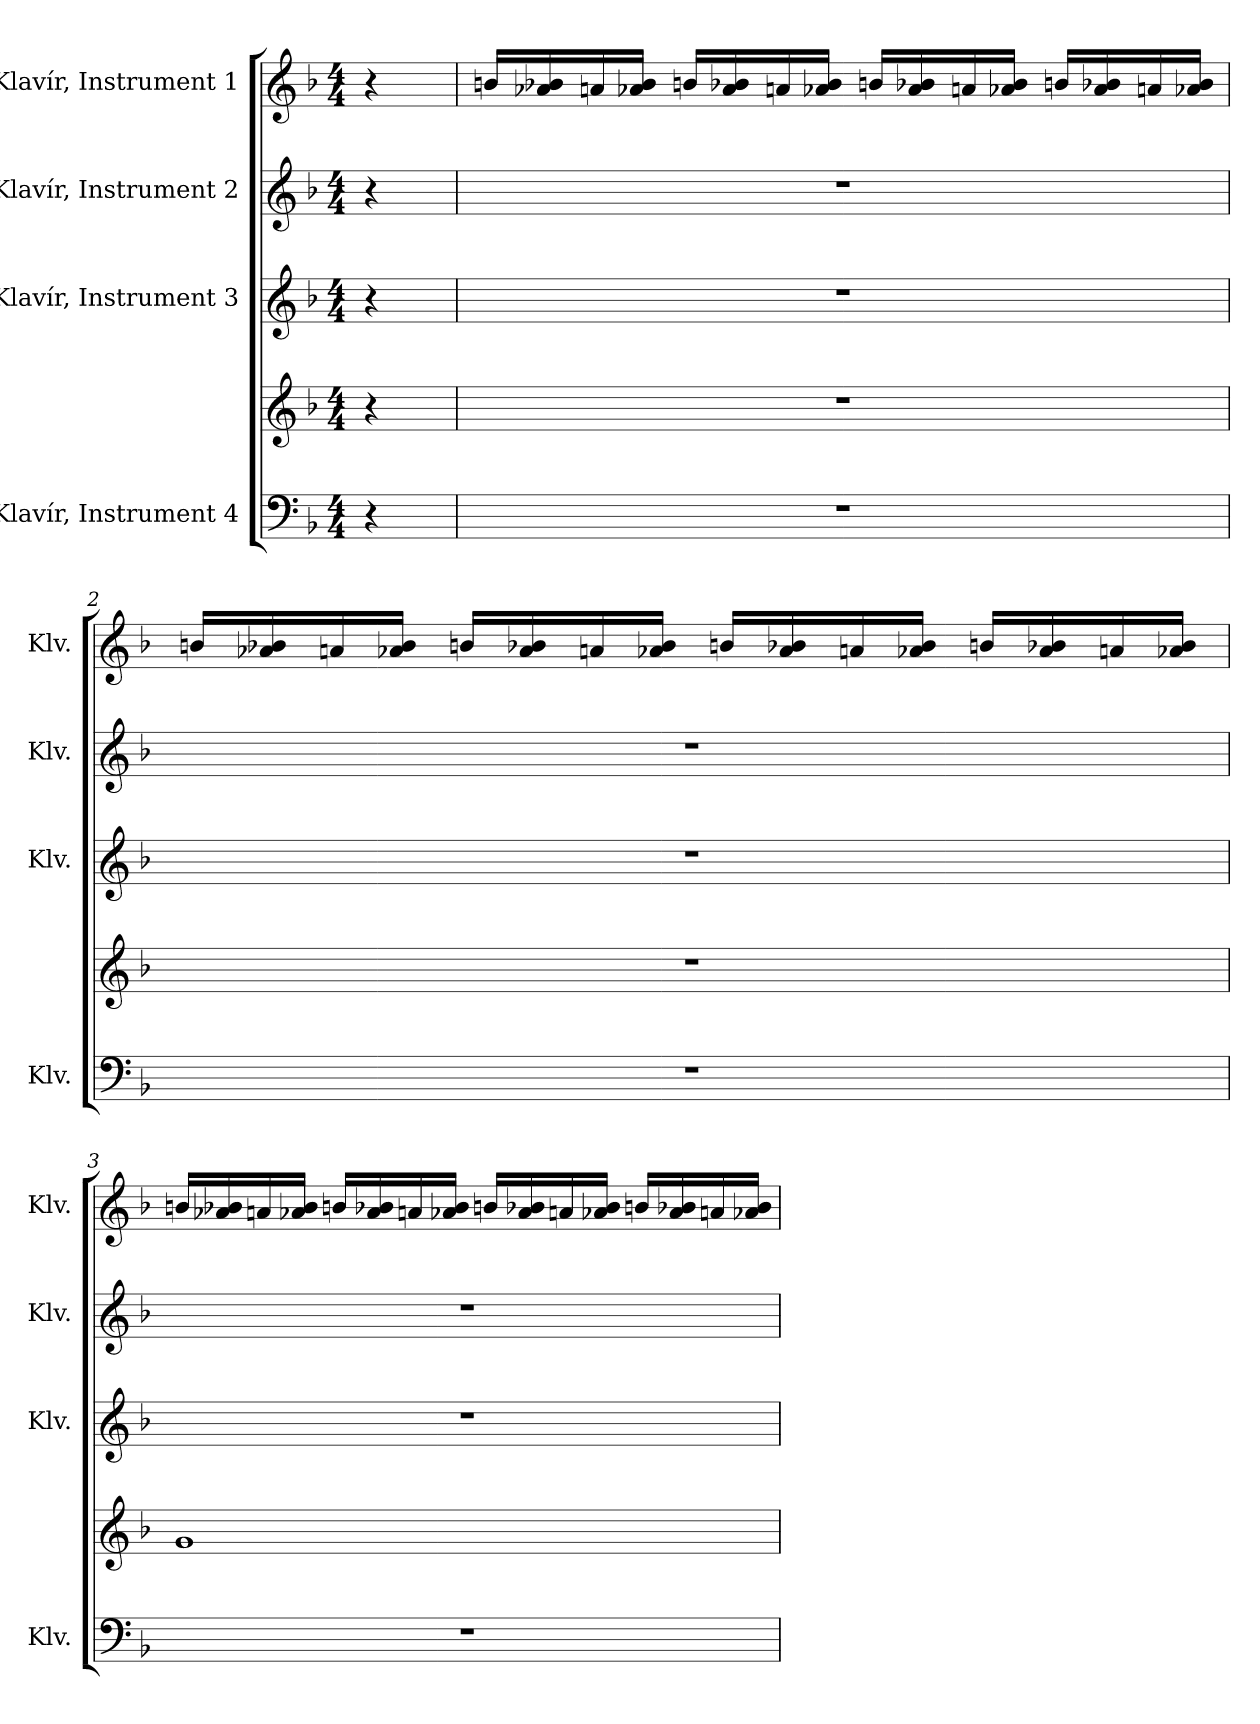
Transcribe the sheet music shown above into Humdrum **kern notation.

**kern	**kern	**kern	**kern	**kern
*part4	*part4	*part3	*part2	*part1
*staff5	*staff4	*staff3	*staff2	*staff1
*I"Klavír, Instrument  4	*	*I"Klavír, Instrument  3	*I"Klavír, Instrument  2	*I"Klavír, Instrument  1
*I'Klv.	*	*I'Klv.	*I'Klv.	*I'Klv.
*clefF4	*clefG2	*clefG2	*clefG2	*clefG2
*k[b-]	*k[b-]	*k[b-]	*k[b-]	*k[b-]
*M4/4	*M4/4	*M4/4	*M4/4	*M4/4
*MM120	*MM120	*MM120	*MM120	*MM120
=	=	=	=	=
4r	4r	4r	4r	4r
=1	=1	=1	=1	=1
1r	1r	1r	1r	16bn/LL
.	.	.	.	16a-X/ 16b-X/
.	.	.	.	16an/
.	.	.	.	16a-X/ 16b-/JJ
.	.	.	.	16bn/LL
.	.	.	.	16a-/ 16b-X/
.	.	.	.	16an/
.	.	.	.	16a-X/ 16b-/JJ
.	.	.	.	16bn/LL
.	.	.	.	16a-/ 16b-X/
.	.	.	.	16an/
.	.	.	.	16a-X/ 16b-/JJ
.	.	.	.	16bn/LL
.	.	.	.	16a-/ 16b-X/
.	.	.	.	16an/
.	.	.	.	16a-X/ 16b-/JJ
!!LO:LB:g=z
=2	=2	=2	=2	=2
1r	1r	1r	1r	16bn/LL
.	.	.	.	16a-X/ 16b-X/
.	.	.	.	16an/
.	.	.	.	16a-X/ 16b-/JJ
.	.	.	.	16bn/LL
.	.	.	.	16a-/ 16b-X/
.	.	.	.	16an/
.	.	.	.	16a-X/ 16b-/JJ
.	.	.	.	16bn/LL
.	.	.	.	16a-/ 16b-X/
.	.	.	.	16an/
.	.	.	.	16a-X/ 16b-/JJ
.	.	.	.	16bn/LL
.	.	.	.	16a-/ 16b-X/
.	.	.	.	16an/
.	.	.	.	16a-X/ 16b-/JJ
!!LO:PB:g=z
=3	=3	=3	=3	=3
1r	1g	1r	1r	16bn/LL
.	.	.	.	16a-X/ 16b-X/
.	.	.	.	16an/
.	.	.	.	16a-X/ 16b-/JJ
.	.	.	.	16bn/LL
.	.	.	.	16a-/ 16b-X/
.	.	.	.	16an/
.	.	.	.	16a-X/ 16b-/JJ
.	.	.	.	16bn/LL
.	.	.	.	16a-/ 16b-X/
.	.	.	.	16an/
.	.	.	.	16a-X/ 16b-/JJ
.	.	.	.	16bn/LL
.	.	.	.	16a-/ 16b-X/
.	.	.	.	16an/
.	.	.	.	16a-X/ 16b-/JJ
=	=	=	=	=
*-	*-	*-	*-	*-
